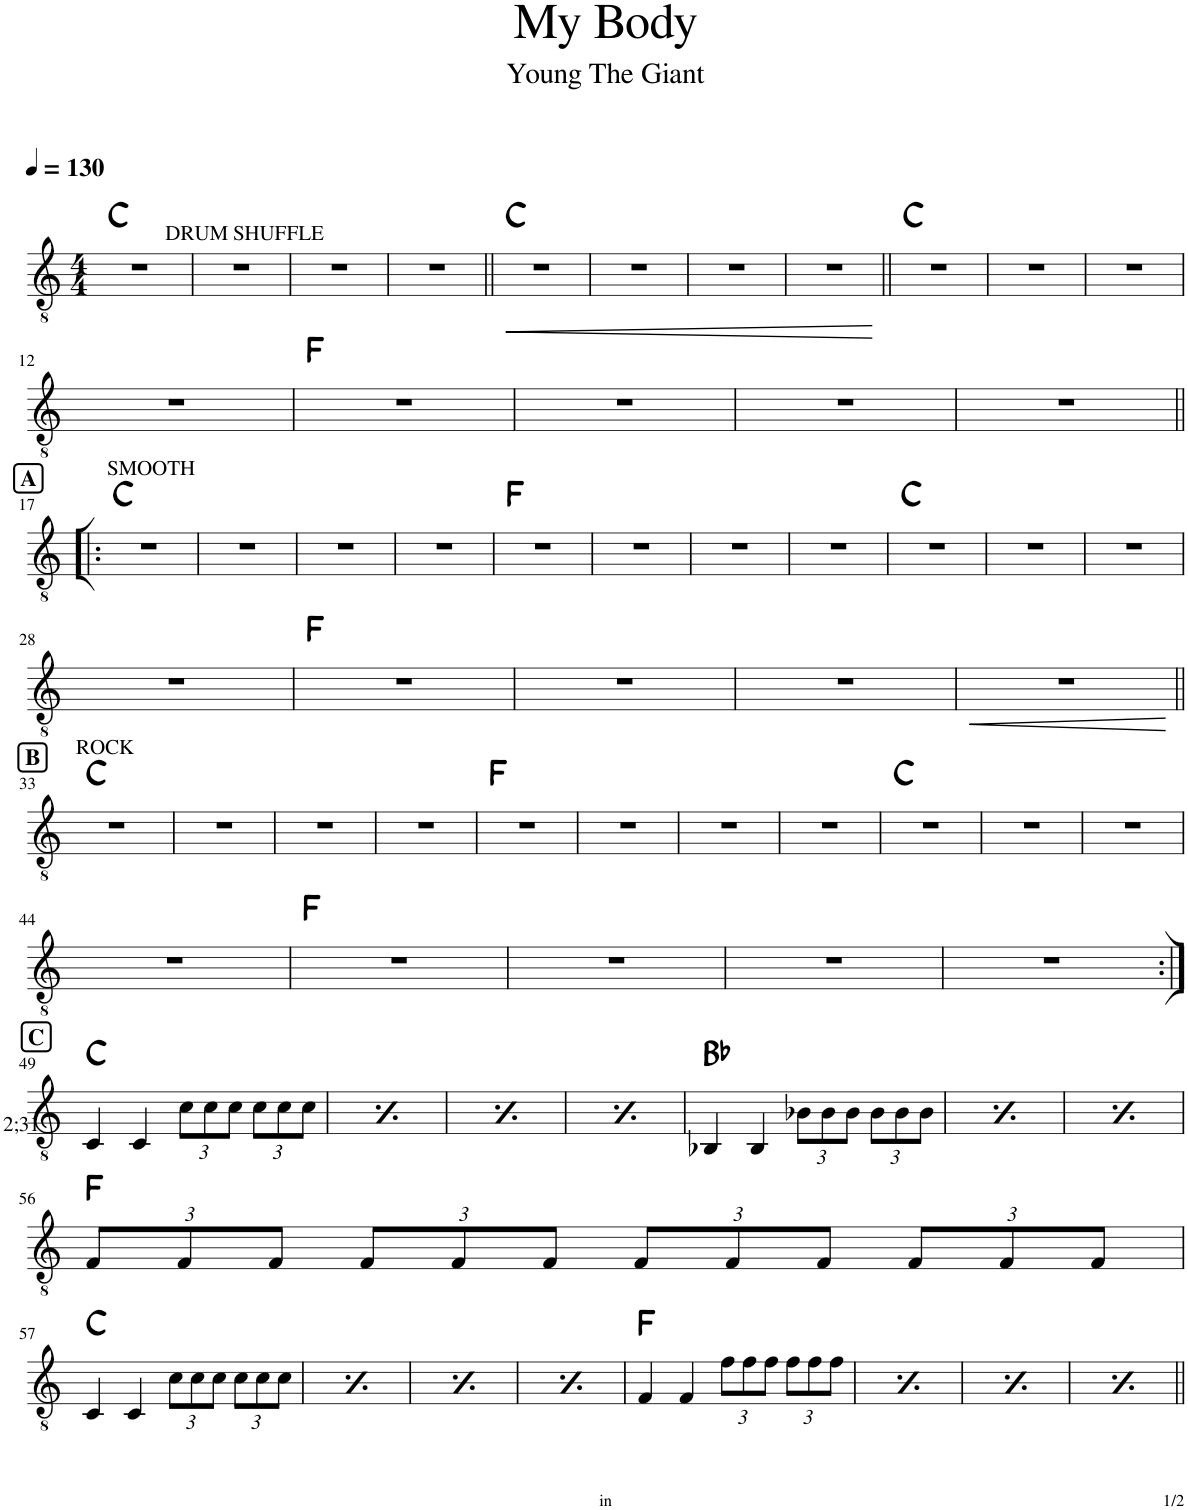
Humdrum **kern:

**kern	**dynam	**harte
*part1	*part1	*part1
*staff1	*staff1	*
*I"Classical Guitar	*	*
*I'Guit.	*	*
*clefGv2	*	*
*k[]	*	*
*M4/4	*	*
*MM130	*	*
=1	=1	=1
!LO:TX:a:t=DRUM SHUFFLE	!	!
1r	.	C:maj
=2	=2	=2
1r	.	.
=3	=3	=3
1r	.	.
=4	=4	=4
1r	.	.
=5||	=5||	=5||
!	!LO:HP:b	!
1r	<	C:maj
=6	=6	=6
1r	.	.
=7	=7	=7
1r	.	.
=8	=8	=8
1r	.	.
.	[	.
=9||	=9||	=9||
1r	.	C:maj
=10	=10	=10
1r	.	.
=11	=11	=11
1r	.	.
!!LO:LB:g=z
=12	=12	=12
1r	.	.
=13	=13	=13
1r	.	F:maj
=14	=14	=14
1r	.	.
=15	=15	=15
1r	.	.
=16	=16	=16
1r	.	.
!!LO:LB:g=z
!!LO:REH:place=s1:a:B:cj:fs=11:t=A
=17!|:	=17!|:	=17!|:
!LO:TX:a:t=SMOOTH	!	!
1r	.	C:maj
=18	=18	=18
1r	.	.
=19	=19	=19
1r	.	.
=20	=20	=20
1r	.	.
=21	=21	=21
1r	.	F:maj
=22	=22	=22
1r	.	.
=23	=23	=23
1r	.	.
=24	=24	=24
1r	.	.
=25	=25	=25
1r	.	C:maj
=26	=26	=26
1r	.	.
=27	=27	=27
1r	.	.
!!LO:LB:g=z
=28	=28	=28
1r	.	.
=29	=29	=29
1r	.	F:maj
=30	=30	=30
1r	.	.
=31	=31	=31
1r	.	.
=32	=32	=32
!	!LO:HP:b	!
1r	<	.
.	[	.
!!LO:LB:g=z
!!LO:REH:place=s1:a:B:cj:fs=11:t=B
=33||	=33||	=33||
!LO:TX:a:t=ROCK	!	!
1r	.	C:maj
=34	=34	=34
1r	.	.
=35	=35	=35
1r	.	.
=36	=36	=36
1r	.	.
=37	=37	=37
1r	.	F:maj
=38	=38	=38
1r	.	.
=39	=39	=39
1r	.	.
=40	=40	=40
1r	.	.
=41	=41	=41
1r	.	C:maj
=42	=42	=42
1r	.	.
=43	=43	=43
1r	.	.
!!LO:LB:g=z
=44	=44	=44
1r	.	.
=45	=45	=45
1r	.	F:maj
=46	=46	=46
1r	.	.
=47	=47	=47
1r	.	.
=48	=48	=48
1r	.	.
!!LO:LB:g=z
!!LO:REH:place=s1:a:B:cj:fs=11:t=C
=49:|!	=49:|!	=49:|!
!LO:TX:a:t=2;31	!	!
4C/	.	C:maj
4C/	.	.
*Xbrackettup	*	*
12c\L	.	.
12c\	.	.
12c\J	.	.
12c\L	.	.
12c\	.	.
12c\J	.	.
!!LO:REH:place=s1:a:B:cj:fs=11:t=C
=50	=50	=50
!LO:TX:a:t=2;31	!	!
4C/	.	C:maj
4C/	.	.
12c\L	.	.
12c\	.	.
12c\J	.	.
12c\L	.	.
12c\	.	.
12c\J	.	.
!!LO:REH:place=s1:a:B:cj:fs=11:t=C
=51	=51	=51
!LO:TX:a:t=2;31	!	!
4C/	.	C:maj
4C/	.	.
12c\L	.	.
12c\	.	.
12c\J	.	.
12c\L	.	.
12c\	.	.
12c\J	.	.
!!LO:REH:place=s1:a:B:cj:fs=11:t=C
=52	=52	=52
!LO:TX:a:t=2;31	!	!
4C/	.	C:maj
4C/	.	.
12c\L	.	.
12c\	.	.
12c\J	.	.
12c\L	.	.
12c\	.	.
12c\J	.	.
=53	=53	=53
4BB-X/	.	Bb:maj
4BB-/	.	.
12B-X\L	.	.
12B-\	.	.
12B-\J	.	.
12B-\L	.	.
12B-\	.	.
12B-\J	.	.
=54	=54	=54
4BB-X/	.	Bb:maj
4BB-/	.	.
12B-X\L	.	.
12B-\	.	.
12B-\J	.	.
12B-\L	.	.
12B-\	.	.
12B-\J	.	.
=55	=55	=55
4BB-X/	.	Bb:maj
4BB-/	.	.
12B-X\L	.	.
12B-\	.	.
12B-\J	.	.
12B-\L	.	.
12B-\	.	.
12B-\J	.	.
!!LO:LB:g=z
=56	=56	=56
12F/L	.	F:maj
12F/	.	.
12F/J	.	.
12F/L	.	.
12F/	.	.
12F/J	.	.
12F/L	.	.
12F/	.	.
12F/J	.	.
12F/L	.	.
12F/	.	.
12F/J	.	.
!!LO:LB:g=z
=57	=57	=57
4C/	.	C:maj
4C/	.	.
12c\L	.	.
12c\	.	.
12c\J	.	.
12c\L	.	.
12c\	.	.
12c\J	.	.
=58	=58	=58
4C/	.	C:maj
4C/	.	.
12c\L	.	.
12c\	.	.
12c\J	.	.
12c\L	.	.
12c\	.	.
12c\J	.	.
=59	=59	=59
4C/	.	C:maj
4C/	.	.
12c\L	.	.
12c\	.	.
12c\J	.	.
12c\L	.	.
12c\	.	.
12c\J	.	.
=60	=60	=60
4C/	.	C:maj
4C/	.	.
12c\L	.	.
12c\	.	.
12c\J	.	.
12c\L	.	.
12c\	.	.
12c\J	.	.
=61	=61	=61
4F/	.	F:maj
4F/	.	.
12f\L	.	.
12f\	.	.
12f\J	.	.
12f\L	.	.
12f\	.	.
12f\J	.	.
=62	=62	=62
4F/	.	F:maj
4F/	.	.
12f\L	.	.
12f\	.	.
12f\J	.	.
12f\L	.	.
12f\	.	.
12f\J	.	.
=63	=63	=63
4F/	.	F:maj
4F/	.	.
12f\L	.	.
12f\	.	.
12f\J	.	.
12f\L	.	.
12f\	.	.
12f\J	.	.
=64	=64	=64
4F/	.	F:maj
4F/	.	.
12f\L	.	.
12f\	.	.
12f\J	.	.
12f\L	.	.
12f\	.	.
12f\J	.	.
=||	=||	=||
*-	*-	*-
